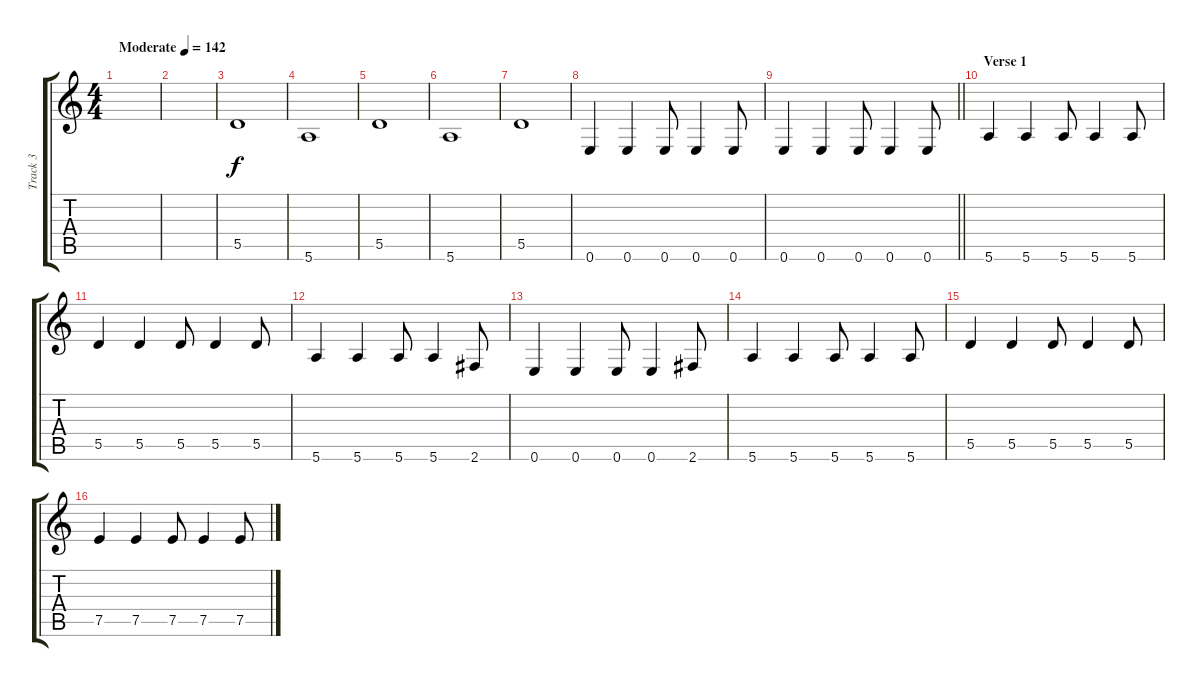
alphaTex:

\track ("Track 3" "Track 3") {instrument electricbassfinger}
\staff {score tabs}
\tuning (E4 B3 G3 D3 A2 E2) {hide}
\ts (4 4)
\tempo (142 "Moderate")
\clef g2
\ks c
|
|
5.5.1 |
5.6.1 |
5.5.1 |
5.6.1 |
5.5.1 |
0.6.4 0.6.4 0.6.8 0.6.4 0.6.8 |
\barLineRight lightlight
0.6.4 0.6.4 0.6.8 0.6.4 0.6.8 |
\section ("" "Verse 1")
5.6.4 5.6.4 5.6.8 5.6.4 5.6.8 |
5.5.4 5.5.4 5.5.8 5.5.4 5.5.8 |
5.6.4 5.6.4 5.6.8 5.6.4 2.6.8 |
0.6.4 0.6.4 0.6.8 0.6.4 2.6.8 |
5.6.4 5.6.4 5.6.8 5.6.4 5.6.8 |
5.5.4 5.5.4 5.5.8 5.5.4 5.5.8 |
7.5.4 7.5.4 7.5.8 7.5.4 7.5.8
